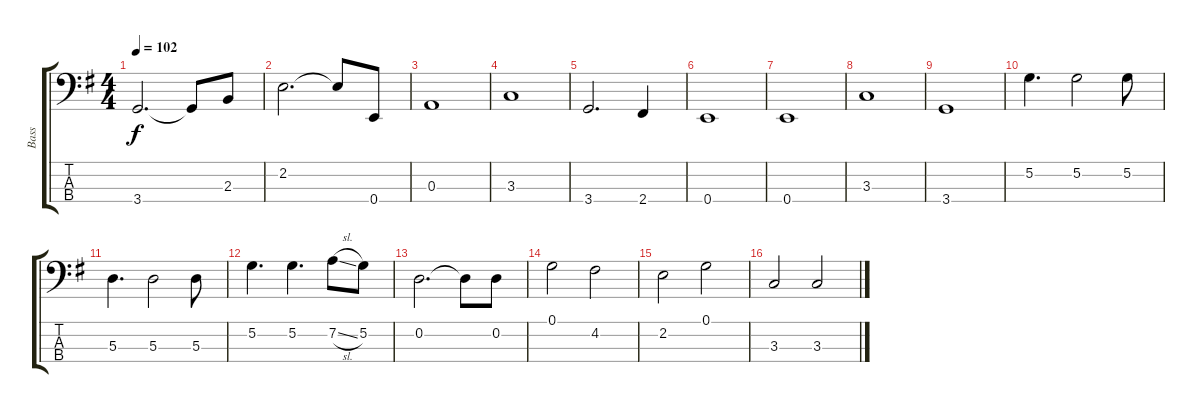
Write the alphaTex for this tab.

\track ("Bass" "Bass") {instrument electricbassfinger}
\staff {score tabs}
\tuning (G2 D2 A1 E1) {hide}
\ts (4 4)
\tempo 102
\clef f4
\ks g
3.4.2{d dy f} 3.4{t}.8 2.3.8 |
2.2.2{d} 2.2{t}.8 0.4.8 |
0.3.1 |
3.3.1 |
3.4.2{d} 2.4.4 |
0.4.1 |
0.4.1 |
3.3.1 |
3.4.1 |
5.2.4{d} 5.2.2 5.2.8 |
5.3.4{d} 5.3.2 5.3.8 |
5.2.4{d} 5.2.4{d} 7.2{sl}.8 5.2.8 |
0.2.2{d} 0.2{t}.8 0.2.8 |
0.1.2 4.2.2 |
2.2.2 0.1.2 |
3.3.2 3.3.2
